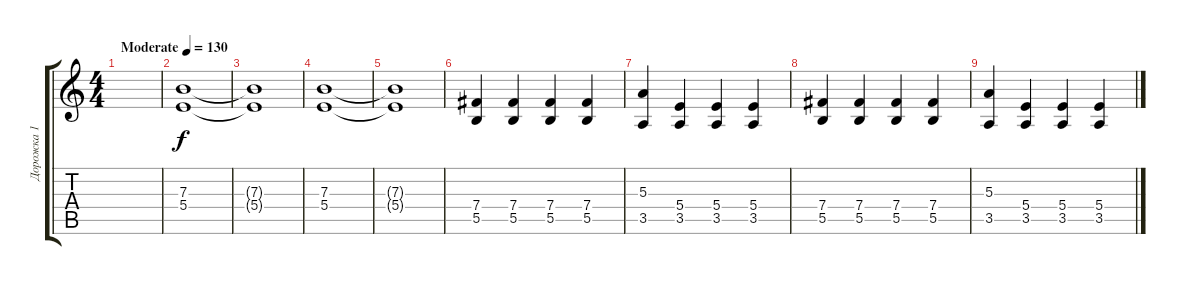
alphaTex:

\track ("Дорожка 1" "Дорожка 1") {instrument distortionguitar}
\staff {score tabs}
\tuning (Db4 Ab3 E3 B2 Gb2 B1) {hide}
\ts (4 4)
\tempo (130 "Moderate")
\clef g2
\ks c
|
(7.3 5.4).1 |
(7.3{t} 5.4{t}).1 |
(7.3 5.4).1 |
(7.3{t} 5.4{t}).1 |
(7.4 5.5).4 (7.4 5.5).4 (7.4 5.5).4 (7.4 5.5).4 |
(5.3 3.5).4 (5.4 3.5).4 (5.4 3.5).4 (5.4 3.5).4 |
(7.4 5.5).4 (7.4 5.5).4 (7.4 5.5).4 (7.4 5.5).4 |
(5.3 3.5).4 (5.4 3.5).4 (5.4 3.5).4 (5.4 3.5).4
